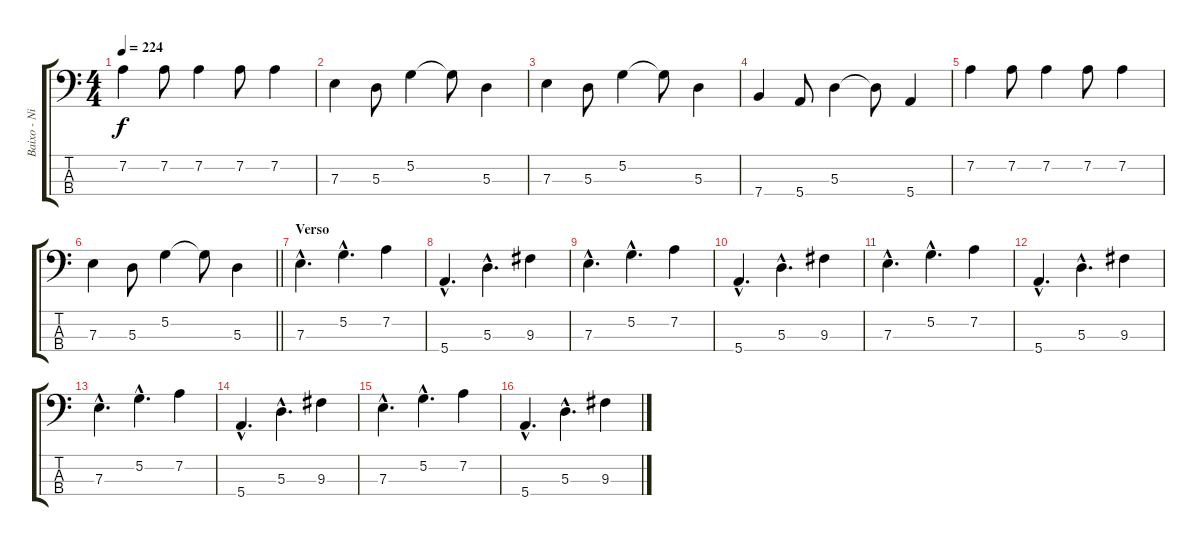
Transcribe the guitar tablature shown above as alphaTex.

\track ("Baixo - Nikola" "Baixo - Ni") {instrument electricbasspick}
\staff {score tabs}
\tuning (G2 D2 A1 E1) {hide}
\ts (4 4)
\tempo 224
\clef f4
\ks c
7.2.4{dy f} 7.2.8 7.2.4 7.2.8 7.2.4 |
7.3.4 5.3.8 5.2.4 5.2{t}.8 5.3.4 |
7.3.4 5.3.8 5.2.4 5.2{t}.8 5.3.4 |
7.4.4 5.4.8 5.3.4 5.3{t}.8 5.4.4 |
7.2.4 7.2.8 7.2.4 7.2.8 7.2.4 |
\barLineRight lightlight
7.3.4 5.3.8 5.2.4 5.2{t}.8 5.3.4 |
\section ("" "Verso")
7.3{hac}.4{d} 5.2{hac}.4{d} 7.2.4 |
5.4{hac}.4{d} 5.3{hac}.4{d} 9.3.4 |
7.3{hac}.4{d} 5.2{hac}.4{d} 7.2.4 |
5.4{hac}.4{d} 5.3{hac}.4{d} 9.3.4 |
7.3{hac}.4{d} 5.2{hac}.4{d} 7.2.4 |
5.4{hac}.4{d} 5.3{hac}.4{d} 9.3.4 |
7.3{hac}.4{d} 5.2{hac}.4{d} 7.2.4 |
5.4{hac}.4{d} 5.3{hac}.4{d} 9.3.4 |
7.3{hac}.4{d} 5.2{hac}.4{d} 7.2.4 |
5.4{hac}.4{d} 5.3{hac}.4{d} 9.3.4
